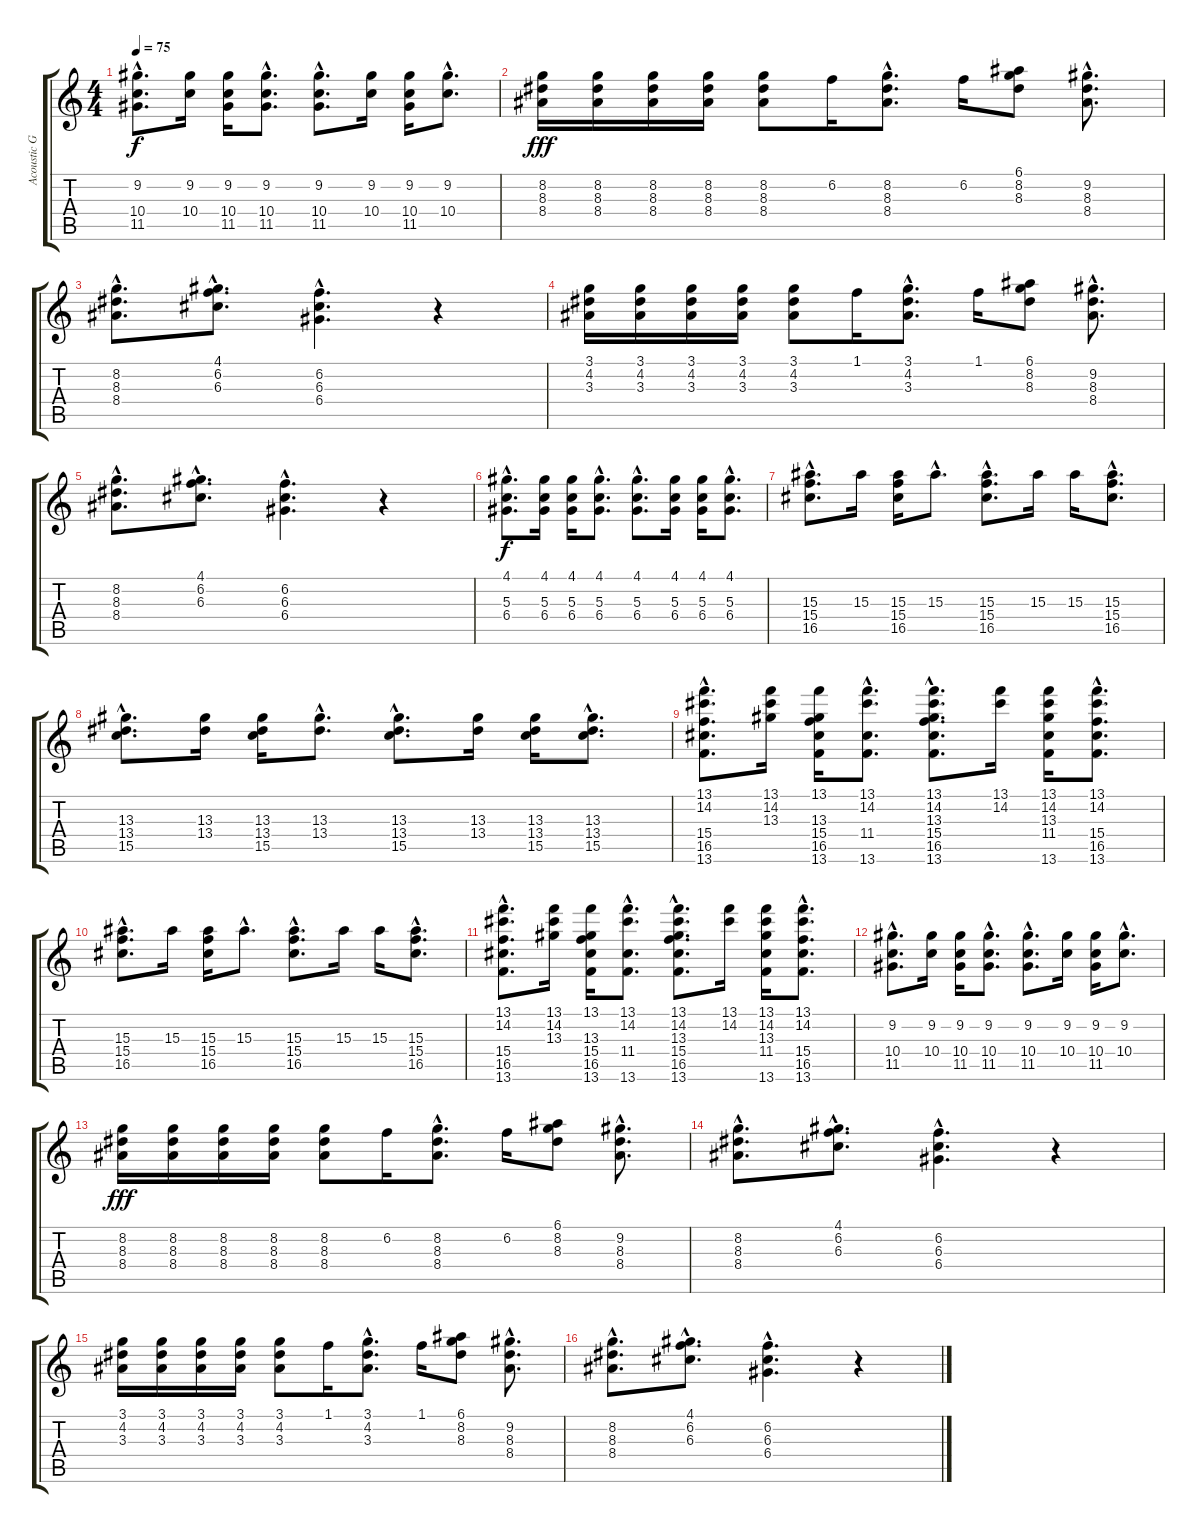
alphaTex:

\track ("Acoustic Guitar" "Acoustic G") {instrument acousticguitarsteel}
\staff {score tabs}
\tuning (E4 B3 G3 D3 A2 E2) {hide}
\ts (4 4)
\tempo 75
\clef g2
\ks c
(9.2{hac} 10.4{hac} 11.5{hac}).8{d dy f} (9.2 10.4).16 (9.2 10.4 11.5).16 (9.2{hac} 10.4{hac} 11.5{hac}).8{d} (9.2{hac} 10.4{hac} 11.5{hac}).8{d} (9.2 10.4).16 (9.2 10.4 11.5).16 (9.2{hac} 10.4{hac}).8{d} |
(8.2 8.3 8.4).16{dy fff} (8.2 8.3 8.4).16 (8.2 8.3 8.4).16 (8.2 8.3 8.4).16 (8.2 8.3 8.4).8 6.2.16 (8.2{hac} 8.3{hac} 8.4{hac}).8{d} 6.2.16 (6.1 8.2 8.3).8 (9.2{hac} 8.3{hac} 8.4{hac}).8{d} |
(8.2{hac} 8.3{hac} 8.4{hac}).8{d} (4.1{hac} 6.2{hac} 6.3{hac}).8{d} (6.2{hac} 6.3{hac} 6.4{hac}).4{d} r.4 |
(3.1 4.2 3.3).16 (3.1 4.2 3.3).16 (3.1 4.2 3.3).16 (3.1 4.2 3.3).16 (3.1 4.2 3.3).8 1.1.16 (3.1{hac} 4.2{hac} 3.3{hac}).8{d} 1.1.16 (6.1 8.2 8.3).8 (9.2{hac} 8.3{hac} 8.4{hac}).8{d} |
(8.2{hac} 8.3{hac} 8.4{hac}).8{d} (4.1{hac} 6.2{hac} 6.3{hac}).8{d} (6.2{hac} 6.3{hac} 6.4{hac}).4{d} r.4 |
(4.1{hac} 5.3{hac} 6.4{hac}).8{d dy f} (4.1 5.3 6.4).16 (4.1 5.3 6.4).16 (4.1{hac} 5.3{hac} 6.4{hac}).8{d} (4.1{hac} 5.3{hac} 6.4{hac}).8{d} (4.1 5.3 6.4).16 (4.1 5.3 6.4).16 (4.1{hac} 5.3{hac} 6.4{hac}).8{d} |
(15.3{hac} 15.4{hac} 16.5{hac}).8{d} 15.3.16 (15.3 15.4 16.5).16 15.3{hac}.8{d} (15.3{hac} 15.4{hac} 16.5{hac}).8{d} 15.3.16 15.3.16 (15.3{hac} 15.4{hac} 16.5{hac}).8{d} |
(13.3{hac} 13.4{hac} 15.5{hac}).8{d} (13.3 13.4).16 (13.3 13.4 15.5).16 (13.3{hac} 13.4{hac}).8{d} (13.3{hac} 13.4{hac} 15.5{hac}).8{d} (13.3 13.4).16 (13.3 13.4 15.5).16 (13.3{hac} 13.4{hac} 15.5{hac}).8{d} |
(13.1{hac} 14.2{hac} 15.4{hac} 16.5{hac} 13.6{hac}).8{d} (13.1 14.2 13.3).16 (13.1 13.3 15.4 16.5 13.6).16 (13.1{hac} 14.2{hac} 11.4{hac} 13.6{hac}).8{d} (13.1{hac} 14.2{hac} 13.3{hac} 15.4{hac} 16.5{hac} 13.6{hac}).8{d} (13.1 14.2).16 (13.1 14.2 13.3 11.4 13.6).16 (13.1{hac} 14.2{hac} 15.4{hac} 16.5{hac} 13.6{hac}).8{d} |
(15.3{hac} 15.4{hac} 16.5{hac}).8{d} 15.3.16 (15.3 15.4 16.5).16 15.3{hac}.8{d} (15.3{hac} 15.4{hac} 16.5{hac}).8{d} 15.3.16 15.3.16 (15.3{hac} 15.4{hac} 16.5{hac}).8{d} |
(13.1{hac} 14.2{hac} 15.4{hac} 16.5{hac} 13.6{hac}).8{d} (13.1 14.2 13.3).16 (13.1 13.3 15.4 16.5 13.6).16 (13.1{hac} 14.2{hac} 11.4{hac} 13.6{hac}).8{d} (13.1{hac} 14.2{hac} 13.3{hac} 15.4{hac} 16.5{hac} 13.6{hac}).8{d} (13.1 14.2).16 (13.1 14.2 13.3 11.4 13.6).16 (13.1{hac} 14.2{hac} 15.4{hac} 16.5{hac} 13.6{hac}).8{d} |
(9.2{hac} 10.4{hac} 11.5{hac}).8{d} (9.2 10.4).16 (9.2 10.4 11.5).16 (9.2{hac} 10.4{hac} 11.5{hac}).8{d} (9.2{hac} 10.4{hac} 11.5{hac}).8{d} (9.2 10.4).16 (9.2 10.4 11.5).16 (9.2{hac} 10.4{hac}).8{d} |
(8.2 8.3 8.4).16{dy fff} (8.2 8.3 8.4).16 (8.2 8.3 8.4).16 (8.2 8.3 8.4).16 (8.2 8.3 8.4).8 6.2.16 (8.2{hac} 8.3{hac} 8.4{hac}).8{d} 6.2.16 (6.1 8.2 8.3).8 (9.2{hac} 8.3{hac} 8.4{hac}).8{d} |
(8.2{hac} 8.3{hac} 8.4{hac}).8{d} (4.1{hac} 6.2{hac} 6.3{hac}).8{d} (6.2{hac} 6.3{hac} 6.4{hac}).4{d} r.4 |
(3.1 4.2 3.3).16 (3.1 4.2 3.3).16 (3.1 4.2 3.3).16 (3.1 4.2 3.3).16 (3.1 4.2 3.3).8 1.1.16 (3.1{hac} 4.2{hac} 3.3{hac}).8{d} 1.1.16 (6.1 8.2 8.3).8 (9.2{hac} 8.3{hac} 8.4{hac}).8{d} |
(8.2{hac} 8.3{hac} 8.4{hac}).8{d} (4.1{hac} 6.2{hac} 6.3{hac}).8{d} (6.2{hac} 6.3{hac} 6.4{hac}).4{d} r.4
